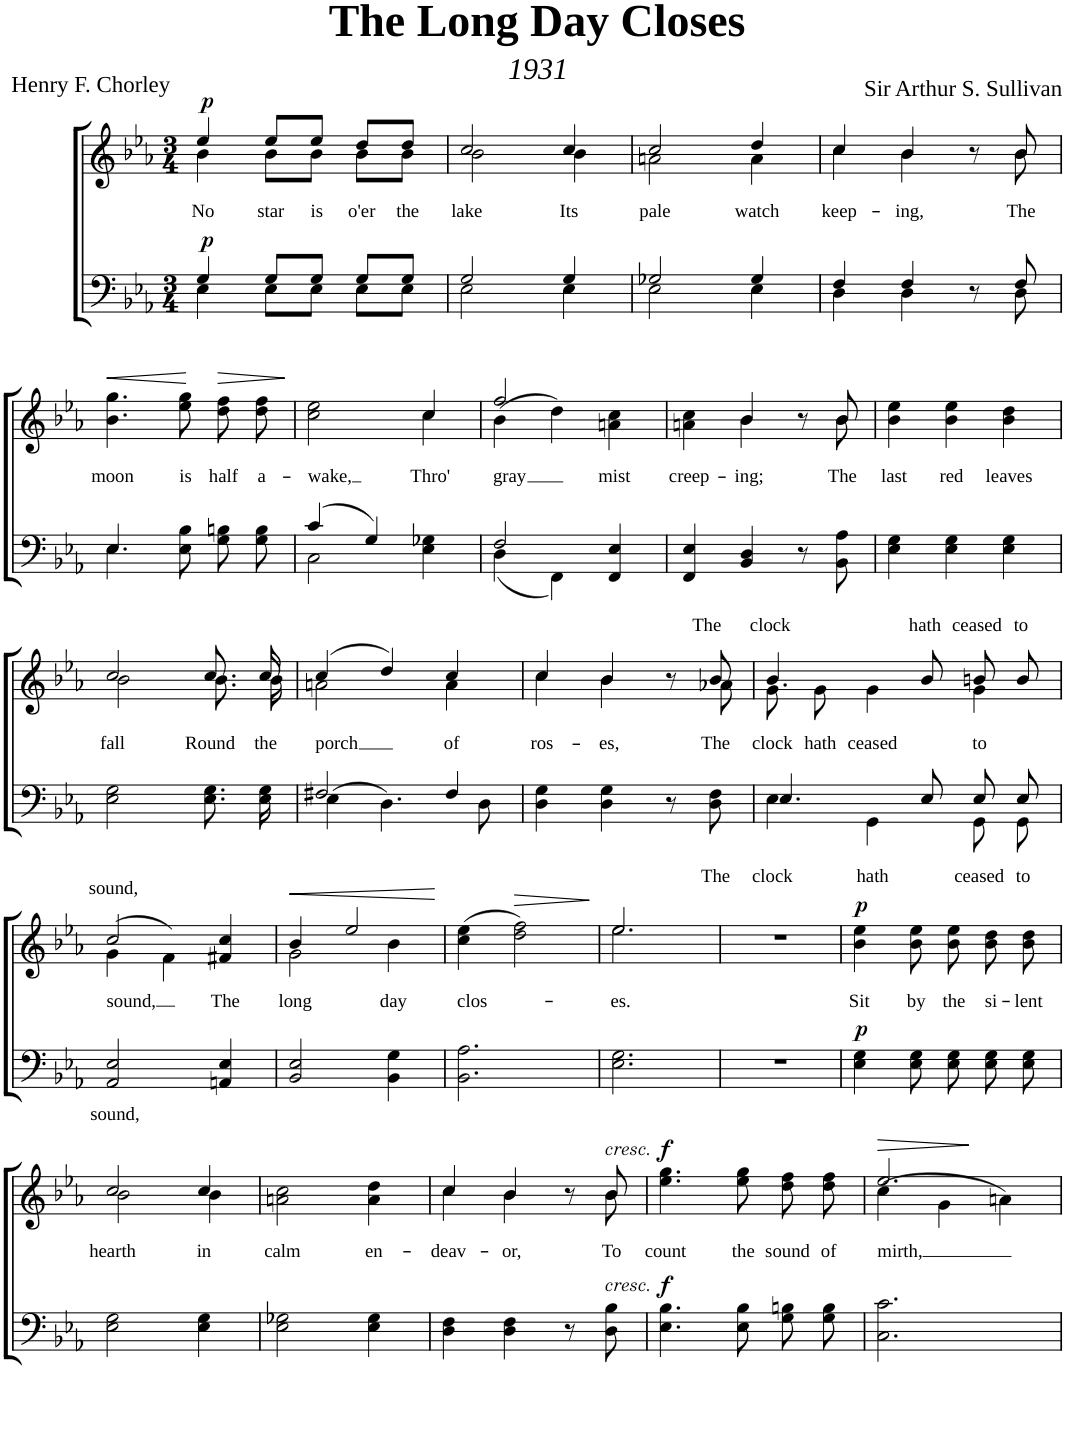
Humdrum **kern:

**kern	**text	**dynam	**kern	**text	**dynam
*part2	*part2	*part2	*part1	*part1	*part1
*staff2	*staff2	*staff2	*staff1	*staff1	*staff1
*I"Piano	*	*	*I"Piano	*	*
*I'Pno	*	*	*I'Pno	*	*
*clefF4	*	*	*clefG2	*	*
*k[b-e-a-]	*	*	*k[b-e-a-]	*	*
*M3/4	*	*	*M3/4	*	*
=1	=1	=1	=1	=1	=1
*^	*	*	*	*	*
!	!	!	!LO:DY:a	!	!LO:LY:b	!LO:DY:a
*	*	*	*	*^	*	*
4G/	4E-\	.	p	4ee-/	4b-\	No	p
!	!	!	!	!	!	!LO:LY:b	!
8G/L	8E-\L	.	.	8ee-/L	8b-\L	star	.
!	!	!	!	!	!	!LO:LY:b	!
8G/J	8E-\J	.	.	8ee-/J	8b-\J	is	.
!	!	!	!	!	!	!LO:LY:b	!
8G/L	8E-\L	.	.	8dd/L	8b-\L	o'er	.
!	!	!	!	!	!	!LO:LY:b	!
8G/J	8E-\J	.	.	8dd/J	8b-\J	the	.
=2	=2	=2	=2	=2	=2	=2	=2
!	!	!	!	!	!	!LO:LY:b	!
2G/	2E-\	.	.	2cc/	2b-\	lake	.
!	!	!	!	!	!	!LO:LY:b	!
4G/	4E-\	.	.	4cc/	4b-\	Its	.
=3	=3	=3	=3	=3	=3	=3	=3
!	!	!	!	!	!	!LO:LY:b	!
2G-X/	2E-\	.	.	2cc/	2an\	pale	.
!	!	!	!	!	!	!LO:LY:b	!
4G-/	4E-\	.	.	4dd/	4a\	watch	.
=4	=4	=4	=4	=4	=4	=4	=4
!	!	!	!	!	!	!LO:LY:b	!
4F/	4D\	.	.	4cc/	4cc\	keep-	.
!	!	!	!	!	!	!LO:LY:b	!
4F/	4D\	.	.	4b-/	4b-\	-ing,	.
8r	8ryy	.	.	8r	8ryy	.	.
!	!	!	!	!	!	!LO:LY:b	!
8F/	8D\	.	.	8b-/	8b-\	The	.
!!LO:LB:g=z
=5	=5	=5	=5	=5	=5	=5	=5
!	!	!	!	!	!	!LO:LY:b	!LO:HP:b
*	*	*	*	*v	*v	*	*
4.E-/	4.E-\	.	.	4.b-\ 4.gg\	moon	<
!	!	!	!	!	!LO:LY:b	!
8E-\ 8B-\	4.ryy	.	.	8ee-\ 8gg\	is	[
!	!	!	!	!	!LO:LY:b	!LO:HP:b
8G\ 8Bn\	.	.	.	8dd\ 8ff\	half	>
!	!	!	!	!	!LO:LY:b	!
8G\ 8B\	.	.	.	8dd\ 8ff\	a-	.
*v	*v	*	*	*	*	*
.	.	.	.	.	]
=6	=6	=6	=6	=6	=6
*^	*	*	*	*	*
!	!	!	!	!	!LO:LY:b	!
*	*	*	*	*^	*	*
(4c/	2C\	.	.	2cc\ 2ee-\	2ryy	-wake,	.
4G/)	.	.	.	.	.	.	.
!	!	!	!	!	!	!LO:LY:b	!
4E-\ 4G-X\	4ryy	.	.	4cc/	4cc\	Thro'	.
=7	=7	=7	=7	=7	=7	=7	=7
!	!	!	!	!	!	!LO:LY:b	!
2F/	(4D\	.	.	(4b-\	2ff/	gray	.
.	4FF\)	.	.	4dd\)	.	.	.
!	!	!	!	!	!	!LO:LY:b	!
4FF/ 4E-/	4ryy	.	.	4an\ 4cc\	4ryy	mist	.
=8	=8	=8	=8	=8	=8	=8	=8
!	!	!	!	!	!	!LO:LY:b	!
*v	*v	*	*	*	*	*	*
4FF/ 4E-/	.	.	4an\ 4cc\	4ryy	creep-	.
!	!	!	!	!	!LO:LY:b	!
4BB-/ 4D/	.	.	4b-/	4b-\	-ing;	.
8r	.	.	8r	8ryy	.	.
!	!	!	!	!	!LO:LY:b	!
8BB-\ 8A-\	.	.	8b-/	8b-\	The	.
=9	=9	=9	=9	=9	=9	=9
!	!	!	!	!	!LO:LY:b	!
*	*	*	*v	*v	*	*
4E-\ 4G\	.	.	4b-\ 4ee-\	last	.
!	!	!	!	!LO:LY:b	!
4E-\ 4G\	.	.	4b-\ 4ee-\	red	.
!	!	!	!	!LO:LY:b	!
4E-\ 4G\	.	.	4b-\ 4dd\	leaves	.
!!LO:LB:g=z
=10	=10	=10	=10	=10	=10
!	!	!	!	!LO:LY:b	!
*	*	*	*^	*	*
2E-\ 2G\	.	.	2cc/	2b-\	fall	.
!	!	!	!	!	!LO:LY:b	!
8.E-\ 8.G\	.	.	8.cc/	8.b-\	Round	.
!	!	!	!	!	!LO:LY:b	!
16E-\ 16G\	.	.	16cc/	16b-\	the	.
=11	=11	=11	=11	=11	=11	=11
*^	*	*	*	*	*	*
!	!	!	!	!	!	!LO:LY:b	!
(4E-\	2F#X/	.	.	(4cc/	2an\	porch	.
4.D\)	.	.	.	4dd/)	.	.	.
!	!	!	!	!	!	!LO:LY:b	!
.	4F#/	.	.	4cc/	4a\	of	.
8D\	.	.	.	.	.	.	.
*v	*v	*	*	*	*	*	*
=12	=12	=12	=12	=12	=12	=12
!	!	!	!	!	!LO:LY:b	!
4D\ 4G\	.	.	4cc/	4cc\	ros-	.
!	!	!	!	!	!LO:LY:b	!
4D\ 4G\	.	.	4b-/	4b-\	-es,	.
8r	.	.	8r	8ryy	.	.
!	!LO:LY:b	!	!	!	!LO:LY:b	!
!	!	!	!	!	!LO:LY:a	!
8D\ 8F\	The	.	8b-/	8a-X\	The	.
=13	=13	=13	=13	=13	=13	=13
!	!LO:LY:b	!	!	!	!LO:LY:b	!
*^	*	*	*	*	*	*
!	!	!	!	!	!	!LO:LY:a	!
4E-\	4.E-/	clock	.	8g\	4.b-/	clock	.
!	!	!	!	!	!	!LO:LY:b	!
.	.	.	.	8g\	.	hath	.
!	!	!LO:LY:b	!	!	!	!LO:LY:b	!
4GG\	.	hath	.	4g\	.	ceased	.
!	!	!	!	!	!	!LO:LY:a	!
.	8E-/	.	.	.	8b-/	hath	.
!	!	!LO:LY:b	!	!	!	!LO:LY:b	!
!	!	!	!	!	!	!LO:LY:a	!
8GG\	8E-/	ceased	.	4g\	8bn/	ceased	.
!	!	!LO:LY:b	!	!	!	!LO:LY:a	!
8GG\	8E-/	to	.	.	8b/	to	.
!!LO:LB:g=z	!!
=14	=14	=14	=14	=14	=14	=14	=14
!	!	!LO:LY:b	!	!	!	!LO:LY:b	!
!	!	!	!	!	!	!LO:LY:a	!
*v	*v	*	*	*	*	*	*
2AA-/ 2E-/	sound,	.	(4g\	2cc/	sound,	.
.	.	.	4f\)	.	.	.
!	!	!	!	!	!LO:LY:b	!
4AAn/ 4E-/	.	.	4f#X/ 4cc/	4ryy	The	.
=15	=15	=15	=15	=15	=15	=15
!	!	!	!	!	!LO:LY:b	!LO:HP:b
2BB-/ 2E-/	.	.	2g\	4b-/	long	<
.	.	.	.	2ee-/	.	.
!	!	!	!	!	!LO:LY:b	!
4BB-\ 4G\	.	.	4b-\	.	day	.
*	*	*	*v	*v	*	*
.	.	.	.	.	[
=16	=16	=16	=16	=16	=16
!	!	!	!	!LO:LY:b	!
2.BB-\ 2.A-\	.	.	(4cc\ 4ee-\	clos-	.
!	!	!	!	!	!LO:HP:b
.	.	.	2dd\ 2ff\)	.	>
.	.	.	.	.	]
=17	=17	=17	=17	=17	=17
!	!	!	!	!LO:LY:b	!
*	*	*	*^	*	*
2.E-\ 2.G\	.	.	2.ee-/	2.ee-\	-es.	.
*	*	*	*v	*v	*	*
=18	=18	=18	=18	=18	=18
2.r	.	.	2.r	.	.
=19	=19	=19	=19	=19	=19
!	!	!LO:DY:a	!	!LO:LY:b	!LO:DY:a
4E-\ 4G\	.	p	4b-\ 4ee-\	Sit	p
!	!	!	!	!LO:LY:b	!
8E-\ 8G\	.	.	8b-\ 8ee-\	by	.
!	!	!	!	!LO:LY:b	!
8E-\ 8G\	.	.	8b-\ 8ee-\	the	.
!	!	!	!	!LO:LY:b	!
8E-\ 8G\	.	.	8b-\ 8dd\	si-	.
!	!	!	!	!LO:LY:b	!
8E-\ 8G\	.	.	8b-\ 8dd\	-lent	.
!!LO:LB:g=z
=20	=20	=20	=20	=20	=20
!	!	!	!	!LO:LY:b	!
*	*	*	*^	*	*
2E-\ 2G\	.	.	2cc/	2b-\	hearth	.
!	!	!	!	!	!LO:LY:b	!
4E-\ 4G\	.	.	4cc/	4b-\	in	.
=21	=21	=21	=21	=21	=21	=21
!	!	!	!	!	!LO:LY:b	!
*	*	*	*v	*v	*	*
2E-\ 2G-X\	.	.	2an\ 2cc\	calm	.
!	!	!	!	!LO:LY:b	!
4E-\ 4G-\	.	.	4a\ 4dd\	en-	.
=22	=22	=22	=22	=22	=22
!	!	!	!	!LO:LY:b	!
*	*	*	*^	*	*
4D\ 4F\	.	.	4cc/	4cc\	-deav-	.
!	!	!	!	!	!LO:LY:b	!
4D\ 4F\	.	.	4b-/	4b-\	-or,	.
8r	.	.	8r	8ryy	.	.
!	!	!	!LO:TX:a:i:t=cresc.	!	!	!
!LO:TX:a:i:t=cresc.	!	!	!	!	!	!
!	!	!	!	!	!LO:LY:b	!
8D\ 8B-\	.	.	8b-/	8b-\	To	.
=23	=23	=23	=23	=23	=23	=23
!	!	!LO:DY:a	!	!	!LO:LY:b	!LO:DY:a
*	*	*	*v	*v	*	*
4.E-\ 4.B-\	.	f	4.ee-\ 4.gg\	count	f
!	!	!	!	!LO:LY:b	!
8E-\ 8B-\	.	.	8ee-\ 8gg\	the	.
!	!	!	!	!LO:LY:b	!
8G\ 8Bn\	.	.	8dd\ 8ff\	sound	.
!	!	!	!	!LO:LY:b	!
8G\ 8B\	.	.	8dd\ 8ff\	of	.
=24	=24	=24	=24	=24	=24
!	!	!	!	!LO:LY:b	!LO:HP:b
*	*	*	*^	*	*
2.C\ 2.c\	.	.	(4cc\	2.ee-/	mirth,	>
.	.	.	4g\	.	.	.
.	.	.	4an\)	.	.	]
*	*	*	*v	*v	*	*
=	=	=	=	=	=
*-	*-	*-	*-	*-	*-
